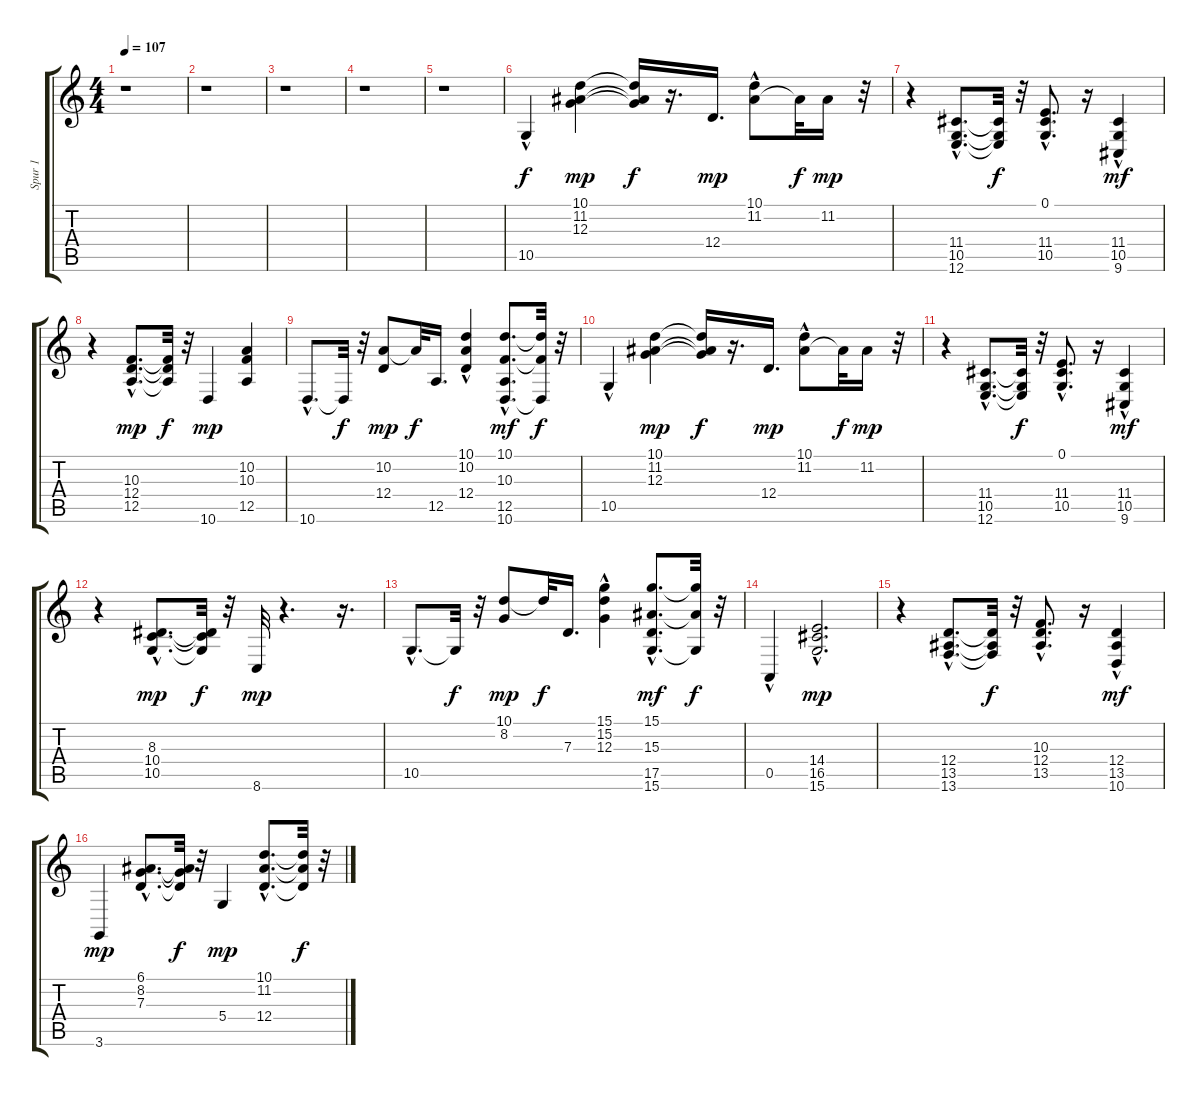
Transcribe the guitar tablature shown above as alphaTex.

\track ("Spur 1" "Spur 1") {instrument acousticgrandpiano}
\staff {score tabs}
\tuning (E4 B3 G3 D3 A2 E2) {hide}
\ts (4 4)
\tempo 107
\clef g2
\ks c
r.1{dy f} |
r.1 |
r.1 |
r.1 |
r.1 |
10.5{hac}.4{volume 13 balance 8 instrument acousticgrandpiano} (10.1 11.2 12.3).4{dy mp} (10.1{t} 11.2{t} 12.3{t}).16{dy f} r.16{d} 12.4.16{d dy mp} (10.1{hac} 11.2).8 11.2{t}.32{dy f} 11.2.16{dy mp} r.32 |
r.4 (11.4{hac} 10.5{hac} 12.6{hac}).8{d} (11.4{t} 10.5{t} 12.6{t}).32{dy f} r.32 (0.1{hac} 11.4 10.5{hac}).8{d} r.16 (11.4 10.5 9.6{hac}).4{dy mf} |
r.4 (10.3{hac} 12.4{hac} 12.5{hac}).8{d dy mp} (10.3{t} 12.4{t} 12.5{t}).32{dy f} r.32 10.6.4{dy mp} (10.2 10.3 12.5).4 |
10.6{hac}.8{d} 10.6{t}.32{dy f} r.32 (10.2 12.4).8{dy mp} 10.2{t}.32{dy f} 12.5.16{d} (10.1{hac} 10.2{hac} 12.4{hac}).4 (10.1{hac} 10.3{hac} 12.5 10.6{hac}).8{d dy mf} (10.1{t} 10.3{t} 10.6{t}).32{dy f} r.32 |
10.5{hac}.4 (10.1 11.2 12.3).4{dy mp} (10.1{t} 11.2{t} 12.3{t}).16{dy f} r.16{d} 12.4.16{d dy mp} (10.1{hac} 11.2).8 11.2{t}.32{dy f} 11.2.16{dy mp} r.32 |
r.4 (11.4{hac} 10.5{hac} 12.6{hac}).8{d} (11.4{t} 10.5{t} 12.6{t}).32{dy f} r.32 (0.1{hac} 11.4 10.5{hac}).8{d} r.16 (11.4 10.5 9.6{hac}).4{dy mf} |
r.4 (8.3{hac} 10.4{hac} 10.5{hac}).8{d dy mp} (8.3{t} 10.4{t} 10.5{t}).32{dy f} r.32 8.6.32{dy mp} r.4{d} r.16{d} |
10.5{hac}.8{d} 10.5{t}.32{dy f} r.32 (10.1 8.2).8{dy mp} 10.1{t}.32{dy f} 7.3.16{d} (15.1{hac} 15.2{hac} 12.3{hac}).4 (15.1{hac} 15.3{hac} 17.5 15.6{hac}).8{d dy mf} (15.1{t} 15.3{t} 15.6{t}).32{dy f} r.32 |
0.5{hac}.4 (14.4{hac} 16.5{hac} 15.6{hac}).2{d dy mp} |
r.4 (12.4{hac} 13.5{hac} 13.6{hac}).8{d} (12.4{t} 13.5{t} 13.6{t}).32{dy f} r.32 (10.3{hac} 12.4 13.5{hac}).8{d} r.16 (12.4 13.5 10.6{hac}).4{dy mf} |
3.6.4{dy mp} (6.1{hac} 8.2{hac} 7.3{hac}).8{d} (6.1{t} 8.2{t} 7.3{t}).32{dy f} r.32 5.4.4{dy mp} (10.1{hac} 11.2{hac} 12.4{hac}).8{d} (10.1{t} 11.2{t} 12.4{t}).32{dy f} r.32
